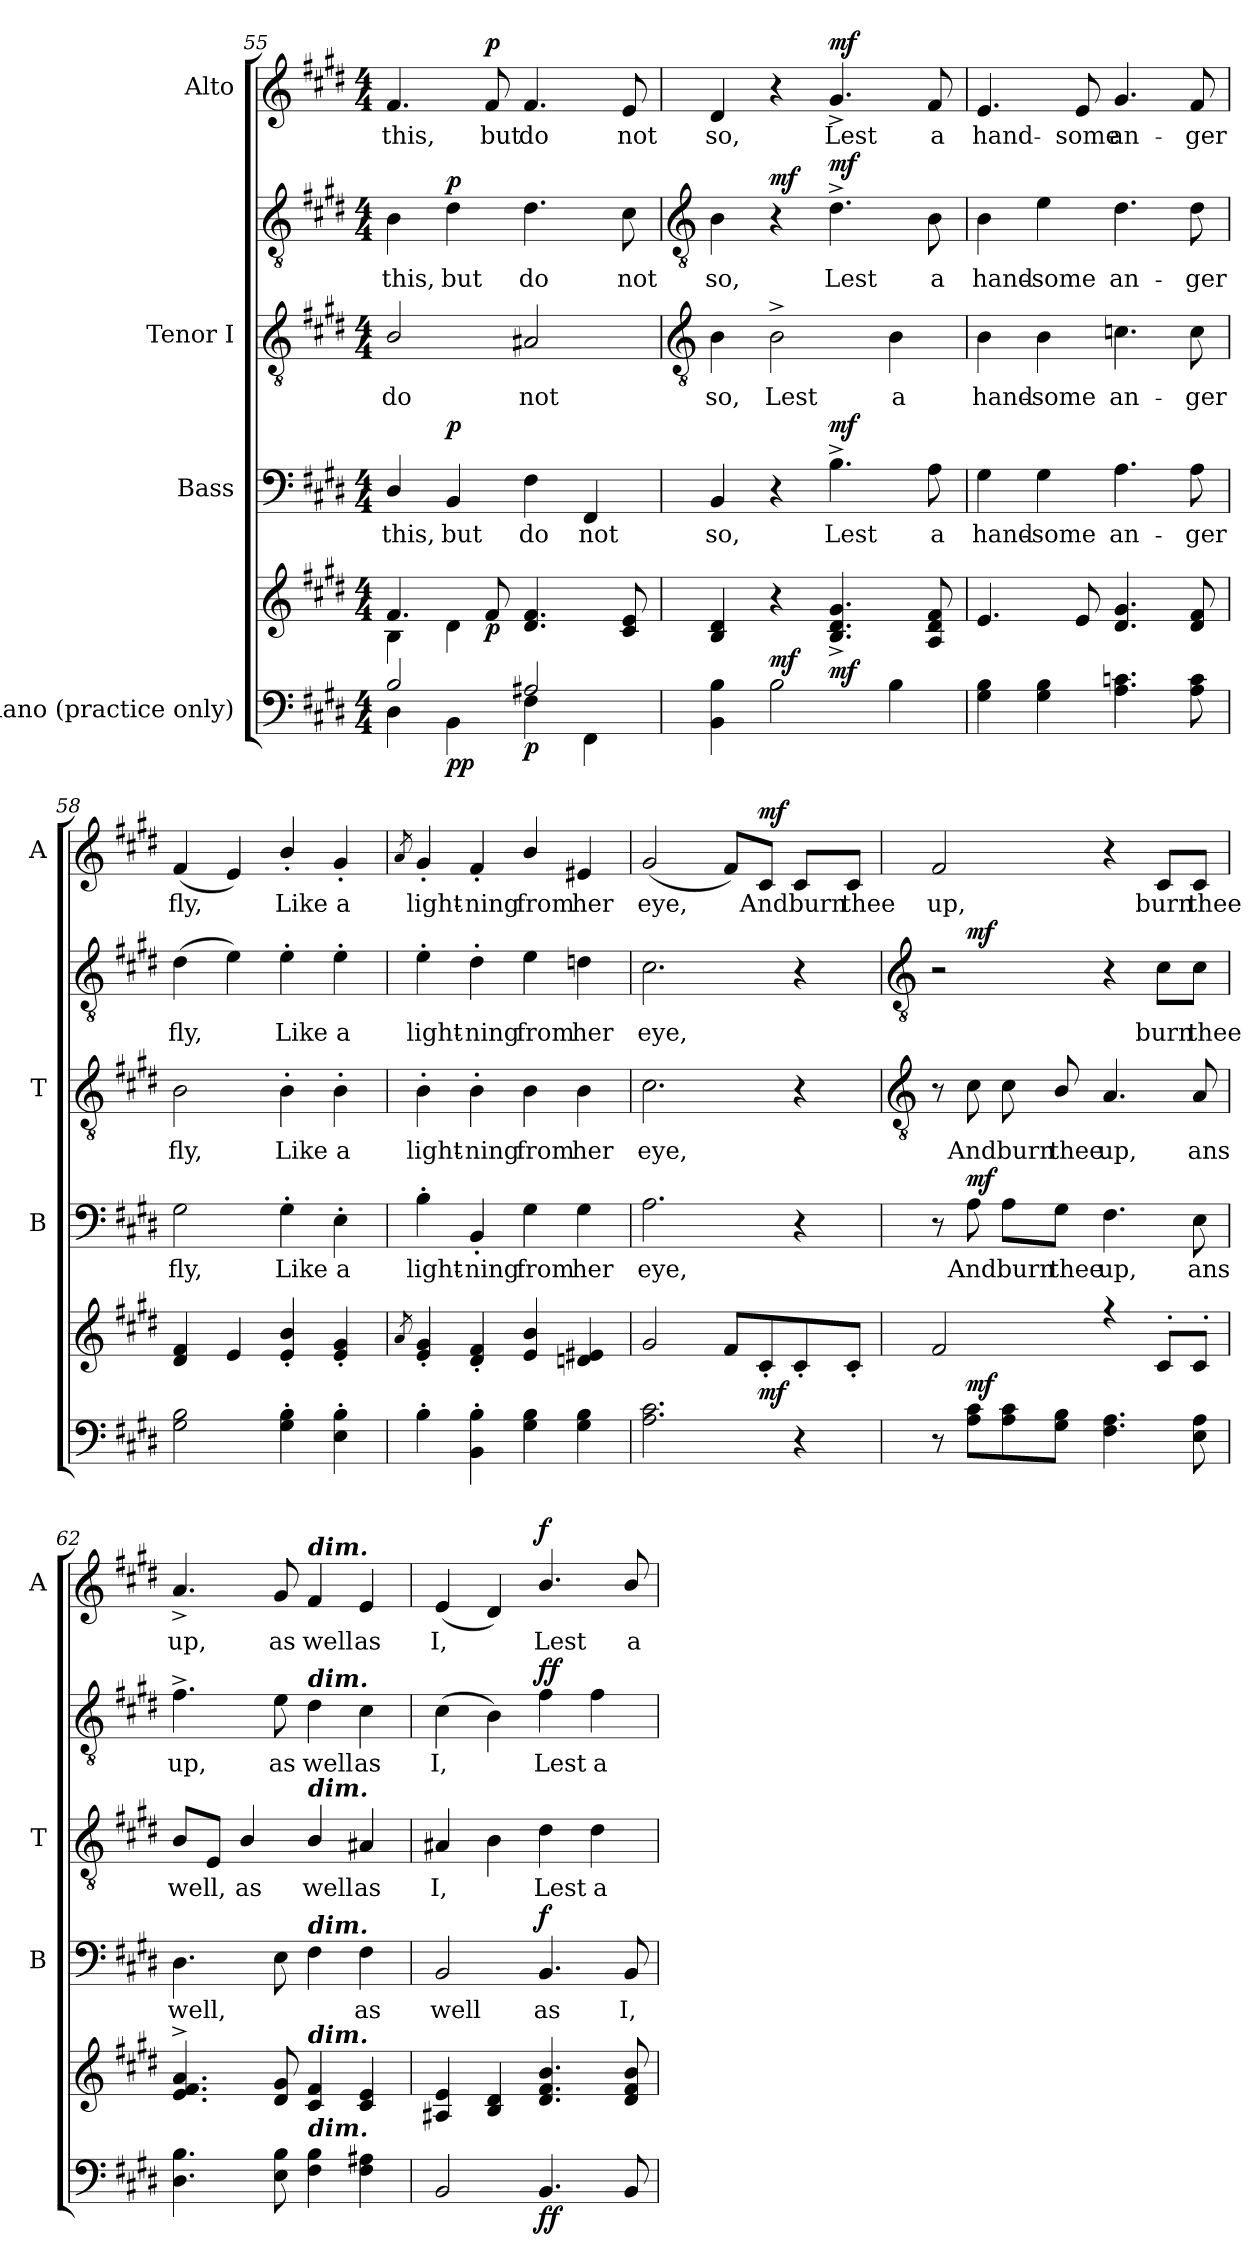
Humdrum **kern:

**kern	**kern	**dynam	**kern	**text	**dynam	**kern	**text	**kern	**text	**dynam	**kern	**text	**dynam
*part4	*part4	*part4	*part3	*part3	*part3	*part2	*part2	*part2	*part2	*part2	*part1	*part1	*part1
*staff6	*staff5	*staff5/6	*staff4	*staff4	*staff4	*staff3	*staff3	*staff2	*staff2	*staff2/3	*staff1	*staff1	*staff1
*I"Piano (practice only)	*	*	*I"Bass	*	*	*I"Tenor I	*	*	*	*	*I"Alto	*	*
*	*	*	*I'B	*	*	*I'T	*	*	*	*	*I'A	*	*
*clefF4	*clefG2	*	*clefF4	*	*	*clefGv2	*	*clefGv2	*	*	*clefG2	*	*
*k[f#c#g#d#]	*k[f#c#g#d#]	*	*k[f#c#g#d#]	*	*	*k[f#c#g#d#]	*	*k[f#c#g#d#]	*	*	*k[f#c#g#d#]	*	*
*E:	*E:	*	*E:	*	*	*E:	*	*E:	*	*	*E:	*	*
*M4/4	*M4/4	*	*M4/4	*	*	*M4/4	*	*M4/4	*	*	*M4/4	*	*
=55	=55	=55	=55	=55	=55	=55	=55	=55	=55	=55	=55	=55	=55
*^	*^	*	*	*	*	*	*	*	*	*	*	*	*
!	!	!	!	!	!	!LO:LY:b	!	!	!LO:LY:b	!	!LO:LY:b	!	!	!LO:LY:b	!
2B/	4D#\	4.f#	4B\	.	4D#/	this,	.	2B/	do	4B	this,	.	4.f#	this,	.
!	!	!	!	!LO:DY:b=2	!	!LO:LY:b	!	!	!	!	!LO:LY:b	!	!	!	!
!	!	!	!	!LO:DY:n=1:b	!	!	!LO:DY:b	!	!	!	!	!LO:DY:b	!	!	!
.	4BB\	.	4d#\	p p	4BB	but	p	.	.	4d#	but	p	.	.	.
!	!	!	!	!LO:DY:n=2:b	!	!	!	!	!	!	!	!	!	!LO:LY:b	!LO:DY:b
.	.	8f#	.	p	.	.	.	.	.	.	.	.	8f#	but	p
!	!	!	!	!LO:DY:n=3:b=2	!	!LO:LY:b	!	!	!LO:LY:b	!	!LO:LY:b	!	!	!LO:LY:b	!
2A#X/	4F#	4.d# 4.f#	2ryy	p	4F#	do	.	2A#X	not	4.d#	do	.	4.f#	do	.
!	!	!	!	!	!	!LO:LY:b	!	!	!	!	!	!	!	!	!
.	4FF#	.	.	.	4FF#	not	.	.	.	.	.	.	.	.	.
!	!	!	!	!	!	!	!	!	!	!	!LO:LY:b	!	!	!LO:LY:b	!
.	.	8c# 8e	.	.	.	.	.	.	.	8c#	not	.	8e	not	.
*v	*v	*	*	*	*	*	*	*	*	*	*	*	*	*	*
*	*v	*v	*	*	*	*	*	*	*	*	*	*	*	*
!!LO:LB:g=z
=56	=56	=56	=56	=56	=56	=56	=56	=56	=56	=56	=56	=56	=56
*	*	*	*	*	*	*clefGv2	*	*clefGv2	*	*	*	*	*
!	!	!	!	!LO:LY:b	!	!	!LO:LY:b	!	!LO:LY:b	!	!	!LO:LY:b	!
4BB 4B	4B 4d#	.	4BB	so,	.	4B	so,	4B	so,	.	4d#	so,	.
!	!	!LO:DY:a=2	!	!	!	!	!LO:LY:b	!	!	!LO:DY:b=2	!	!	!
2B	4r	mf	4r	.	.	2B^	Lest	4r	.	mf	4r	.	.
!	!	!LO:DY:b	!	!LO:LY:b	!LO:DY:b	!	!	!	!LO:LY:b	!LO:DY:b	!	!LO:LY:b	!LO:DY:b
.	4.B^ 4.d#^ 4.g#^	mf	4.B^	Lest	mf	.	.	4.d#^	Lest	mf	4.g#^	Lest	mf
!	!	!	!	!	!	!	!LO:LY:b	!	!	!	!	!	!
4B	.	.	.	.	.	4B	a	.	.	.	.	.	.
!	!	!	!	!LO:LY:b	!	!	!	!	!LO:LY:b	!	!	!LO:LY:b	!
.	8A 8d# 8f#	.	8A	a	.	.	.	8B	a	.	8f#	a	.
=57	=57	=57	=57	=57	=57	=57	=57	=57	=57	=57	=57	=57	=57
!	!	!	!	!LO:LY:b	!	!	!LO:LY:b	!	!LO:LY:b	!	!	!LO:LY:b	!
4G# 4B	4.e	.	4G#	hand-	.	4B	hand-	4B	hand-	.	4.e	hand-	.
!	!	!	!	!LO:LY:b	!	!	!LO:LY:b	!	!LO:LY:b	!	!	!	!
4G# 4B	.	.	4G#	-some	.	4B	-some	4e	-some	.	.	.	.
!	!	!	!	!	!	!	!	!	!	!	!	!LO:LY:b	!
.	8e	.	.	.	.	.	.	.	.	.	8e	-some	.
!	!	!	!	!LO:LY:b	!	!	!LO:LY:b	!	!LO:LY:b	!	!	!LO:LY:b	!
4.A 4.cn	4.d# 4.g#	.	4.A	an-	.	4.cn	an-	4.d#	an-	.	4.g#	an-	.
!	!	!	!	!LO:LY:b	!	!	!LO:LY:b	!	!LO:LY:b	!	!	!LO:LY:b	!
8A 8c	8d# 8f#	.	8A	-ger	.	8c	-ger	8d#	-ger	.	8f#	-ger	.
=58	=58	=58	=58	=58	=58	=58	=58	=58	=58	=58	=58	=58	=58
!	!	!	!	!LO:LY:b	!	!	!LO:LY:b	!	!LO:LY:b	!	!	!LO:LY:b	!
2G# 2B	4d# 4f#	.	2G#	fly,	.	2B	fly,	(>4d#	fly,	.	(<4f#	fly,	.
.	4e	.	.	.	.	.	.	4e)	.	.	4e)	.	.
!	!	!	!	!LO:LY:b	!	!	!LO:LY:b	!	!LO:LY:b	!	!	!LO:LY:b	!
4G#' 4B'	4e/' 4b/'	.	4G#'	Like	.	4B'	Like	4e'	Like	.	4b'/	Like	.
!	!	!	!	!LO:LY:b	!	!	!LO:LY:b	!	!LO:LY:b	!	!	!LO:LY:b	!
4E' 4B'	4e' 4g#'	.	4E'	a	.	4B'	a	4e'	a	.	4g#'	a	.
=59	=59	=59	=59	=59	=59	=59	=59	=59	=59	=59	=59	=59	=59
.	8qa	.	.	.	.	.	.	.	.	.	8qa	.	.
!	!	!	!	!LO:LY:b	!	!	!LO:LY:b	!	!LO:LY:b	!	!	!LO:LY:b	!
4B'	4e' 4g#'	.	4B'	light-	.	4B'	light-	4e'	light-	.	4g#'	light-	.
!	!	!	!	!LO:LY:b	!	!	!LO:LY:b	!	!LO:LY:b	!	!	!LO:LY:b	!
4BB' 4B'	4d#' 4f#'	.	4BB'	-ning	.	4B'	-ning	4d#'	-ning	.	4f#'	-ning	.
!	!	!	!	!LO:LY:b	!	!	!LO:LY:b	!	!LO:LY:b	!	!	!LO:LY:b	!
4G# 4B	4e/ 4b/	.	4G#	from	.	4B	from	4e	from	.	4b/	from	.
!	!	!	!	!LO:LY:b	!	!	!LO:LY:b	!	!LO:LY:b	!	!	!LO:LY:b	!
4G# 4B	4dn 4e#X	.	4G#	her	.	4B	her	4dn	her	.	4e#X	her	.
=60	=60	=60	=60	=60	=60	=60	=60	=60	=60	=60	=60	=60	=60
!	!	!	!	!LO:LY:b	!	!	!LO:LY:b	!	!LO:LY:b	!	!	!LO:LY:b	!
2.A 2.c#	2g#	.	2.A	eye,	.	2.c#	eye,	2.c#	eye,	.	(<2g#	eye,	.
.	8f#L	.	.	.	.	.	.	.	.	.	8f#/L)	.	.
!	!	!LO:DY:b	!	!	!	!	!	!	!	!	!	!LO:LY:b	!LO:DY:b
.	8c#'	mf	.	.	.	.	.	.	.	.	8c#/J	And	mf
!	!	!	!	!	!	!	!	!	!	!	!	!LO:LY:b	!
4r	8c#'	.	4r	.	.	4r	.	4r	.	.	8c#/L	burn	.
!	!	!	!	!	!	!	!	!	!	!	!	!LO:LY:b	!
.	8c#'J	.	.	.	.	.	.	.	.	.	8c#/J	thee	.
!!LO:LB:g=z
=61	=61	=61	=61	=61	=61	=61	=61	=61	=61	=61	=61	=61	=61
*	*	*	*	*	*	*clefGv2	*	*clefGv2	*	*	*	*	*
*	*^	*	*	*	*	*	*	*	*	*	*	*	*
!	!	!	!	!	!	!	!	!	!	!	!	!	!LO:LY:b	!
8r	2f#/	1ryy	.	8r	.	.	8r	.	2r	.	.	2f#	up,	.
!	!	!	!LO:DY:a=2	!	!LO:LY:b	!LO:DY:b	!	!LO:LY:b	!	!	!LO:DY:b=2	!	!	!
8A 8c#L	.	.	mf	8A	And	mf	8c#	And	.	.	mf	.	.	.
!	!	!	!	!	!LO:LY:b	!	!	!LO:LY:b	!	!	!	!	!	!
8A 8c#	.	.	.	8A\L	burn	.	8c#	burn	.	.	.	.	.	.
!	!	!	!	!	!LO:LY:b	!	!	!LO:LY:b	!	!	!	!	!	!
8G# 8BJ	.	.	.	8G#\J	thee	.	8B/	thee	.	.	.	.	.	.
!	!	!	!	!	!LO:LY:b	!	!	!LO:LY:b	!	!	!	!	!	!
4.F# 4.A	4r	.	.	4.F#	up,	.	4.A	up,	4r	.	.	4r	.	.
!	!	!	!	!	!	!	!	!	!	!LO:LY:b	!	!	!LO:LY:b	!
.	8c#'/L	.	.	.	.	.	.	.	8c#\L	burn	.	8c#/L	burn	.
!	!	!	!	!	!LO:LY:b	!	!	!LO:LY:b	!	!LO:LY:b	!	!	!LO:LY:b	!
8E 8A	8c#'/J	.	.	8E	ans	.	8A	ans	8c#\J	thee	.	8c#/J	thee	.
=62	=62	=62	=62	=62	=62	=62	=62	=62	=62	=62	=62	=62	=62	=62
!	!	!	!	!	!LO:LY:b	!	!	!LO:LY:b	!	!LO:LY:b	!	!	!LO:LY:b	!
4.D# 4.B	4.e/^ 4.f#/^ 4.a/^	1ryy	.	4.D#	well,	.	8BL	well,	4.f#^	up,	.	4.a^	up,	.
.	.	.	.	.	.	.	8EJ	.	.	.	.	.	.	.
!	!	!	!	!	!	!	!	!LO:LY:b	!	!	!	!	!	!
.	.	.	.	.	.	.	4B/	as	.	.	.	.	.	.
!	!	!	!	!	!	!	!	!	!	!LO:LY:b	!	!	!LO:LY:b	!
8E 8B	8d#/ 8g#/	.	.	8E	.	.	.	.	8e	as	.	8g#	as	.
!	!	!	!	!	!	!	!	!	!	!	!	!LO:TX:a:Bi:t=dim.	!	!
!	!	!	!	!	!	!	!	!	!LO:TX:a:Bi:t=dim.	!	!	!	!	!
!	!	!	!	!	!	!	!LO:TX:a:Bi:t=dim.	!	!	!	!	!	!	!
!	!	!	!	!LO:TX:a:Bi:t=dim.	!	!	!	!	!	!	!	!	!	!
!	!LO:TX:a:Bi:t=dim.	!	!	!	!	!	!	!	!	!	!	!	!	!
!LO:TX:a:Bi:t=dim.	!	!	!	!	!	!	!	!	!	!	!	!	!	!
!	!	!	!	!	!	!	!	!LO:LY:b	!	!LO:LY:b	!	!	!LO:LY:b	!
4F# 4B	4c#/ 4f#/	.	.	4F#	.	.	4B/	well	4d#	well	.	4f#	well	.
!	!	!	!	!	!LO:LY:b	!	!	!LO:LY:b	!	!LO:LY:b	!	!	!LO:LY:b	!
4F# 4A#X	4c#/ 4e/	.	.	4F#	as	.	4A#X	as	4c#	as	.	4e	as	.
=63	=63	=63	=63	=63	=63	=63	=63	=63	=63	=63	=63	=63	=63	=63
!	!	!	!	!	!LO:LY:b	!	!	!LO:LY:b	!	!LO:LY:b	!	!	!LO:LY:b	!
2BB	4A#X/ 4e/	1ryy	.	2BB	well	.	4A#X	I,	(>4c#	I,	.	(<4e	I,	.
.	4B/ 4d#/	.	.	.	.	.	4B	.	4B)	.	.	4d#)	.	.
!	!	!	!LO:DY:b=2	!	!LO:LY:b	!	!	!LO:LY:b	!	!LO:LY:b	!	!	!LO:LY:b	!
!	!	!	!LO:DY:n=1:b	!	!	!LO:DY:b	!	!	!	!	!LO:DY:b=2	!	!	!
!	!	!	!	!	!	!	!	!	!	!	!LO:DY:n=1:b	!	!	!LO:DY:b
4.BB	4.d#/ 4.f#/ 4.b/	.	f f	4.BB	as	f	4d#	Lest	4f#	Lest	f f	4.b/	Lest	f
!	!	!	!	!	!	!	!	!LO:LY:b	!	!LO:LY:b	!	!	!	!
.	.	.	.	.	.	.	4d#	a	4f#	a	.	.	.	.
!	!	!	!	!	!LO:LY:b	!	!	!	!	!	!	!	!LO:LY:b	!
8BB	8d#/ 8f#/ 8b/	.	.	8BB	I,	.	.	.	.	.	.	8b/	a	.
*	*v	*v	*	*	*	*	*	*	*	*	*	*	*	*
=	=	=	=	=	=	=	=	=	=	=	=	=	=
*-	*-	*-	*-	*-	*-	*-	*-	*-	*-	*-	*-	*-	*-
